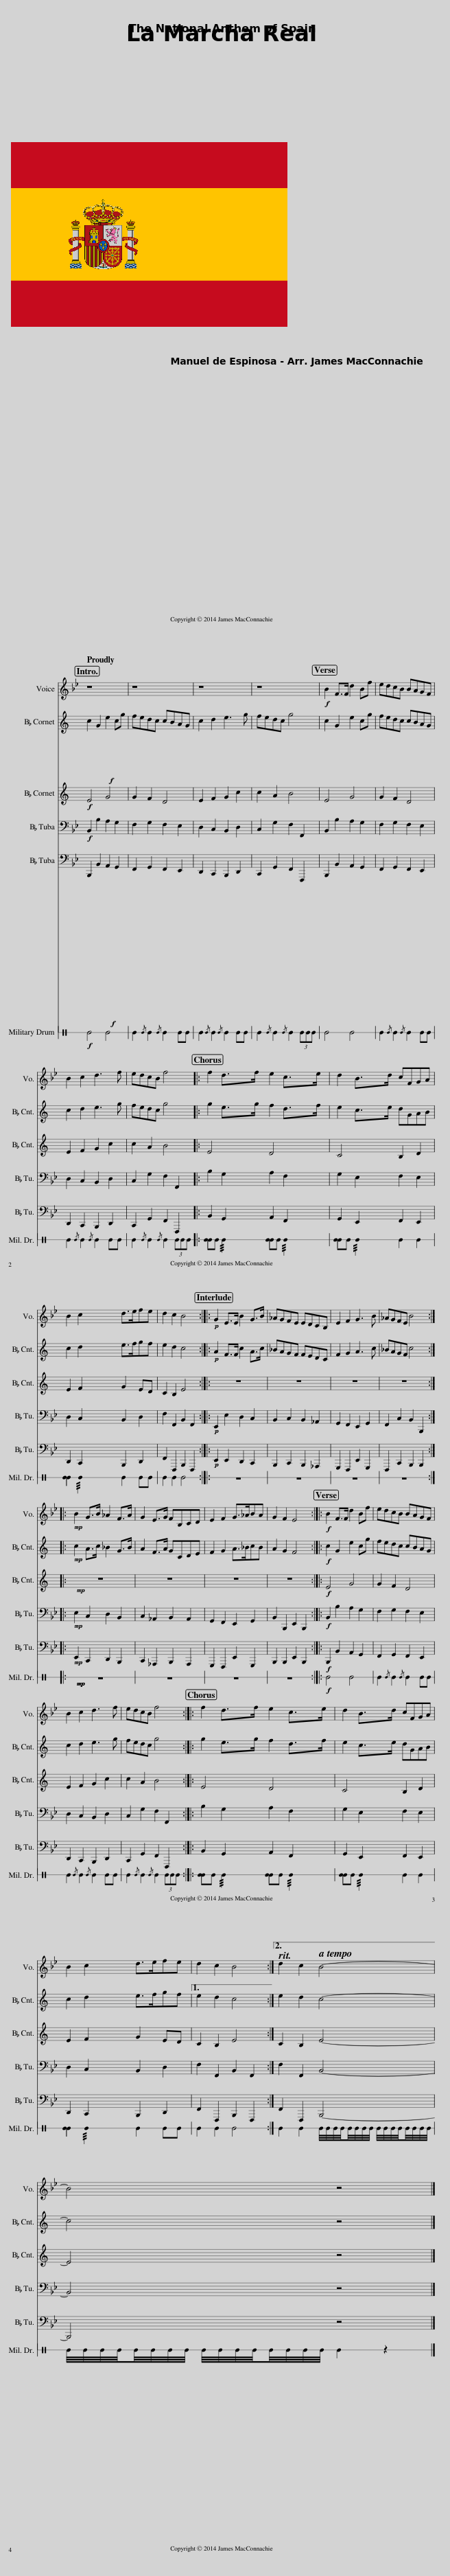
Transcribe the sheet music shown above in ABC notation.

X:1
%%score 1 2 3 4 5 ( 6 7 )
L:1/8
Q:1/4=98
M:none
I:linebreak $
K:Bb
V:1 treble
V:2 treble transpose=-2
V:3 treble transpose=-2
V:4 bass
V:5 bass
V:6 perc stafflines=1
K:none
V:7 perc stafflines="1 "
K:none
V:1
 z8 | z8 | z8 | z8 |!f!!mf! B2 F>F d2 Bf | %5
 edcB BAGF |$ B2 c2 d3 f | edcB f4 |: f2 d>f e2 c>e | d2 B>d cFGA |$ %10
 B2 c2 d>efe | d2 c2 B4 ::!p! G2 E>E B2 G>B | _AGFE EDCB, | E2 F2 G3 B | %15
 _AGFE B4 ::$!mp! B2 G>B _A2 F>A | G2 E>G FB,CD | E2 F2 G>_ABA | G2 F2 E4 :: %20
!f!!mf! B2 F>F d2 Bf | edcB BAGF |$ B2 c2 d3 f | edcB f4 :: f2 d>f e2 c>e | %25
 d2 B>d cFGA |$ B2 c2 d>efe |1 d2 c2 B4 :|2[Q:1/4=30] d2 c2[Q:1/4=98] B4- ||$ B4 z4 |] %30
V:2
[K:C]!f!!mf! c2 G2 e2 cg | fedc cBAG | c2 d2 e3 g | fedc g4 | c2 G2 e2 cg | %5
 fedc cBAG |$ c2 d2 e3 g | fedc g4 |: g2 e>g f2 d>f | e2 c>e dGAB |$ %10
 c2 d2 e>fgf | e2 d2 c4 ::!p! A2 F>F c2 A>c | _BAGF FEDC | F2 G2 A3 c | %15
 _BAGF c4 ::$!mp! c2 A>c _B2 G>B | A2 F>A GCDE | F2 G2 A>_BcB | A2 G2 F4 :: %20
!f!!mf! c2 G2 e2 cg | fedc cBAG |$ c2 d2 e3 g | fedc g4 :: g2 e>g f2 d>f | %25
 e2 c>e dGAB |$ c2 d2 e>fgf |1 e2 d2 c4 :|2 e2 d2 c4- ||$ c4 z4 |] %30
V:3
[K:C]!f!!mf! E4 G4 | G2 F2 D4 | E2 F2 G2 c2 | c2 A2 B4 | E4 G4 | %5
 G2 F2 D4 |$ E2 F2 G2 c2 | c2 A2 B4 |: E4 D4 | C4 B,2 D2 |$ %10
 E2 F2 G2 ED | C2 B,2 E4 :: z8 | z8 | z8 | %15
 z8 ::$!mp! z8 | z8 | z8 | z8 :: %20
!f!!mf! E4 G4 | G2 F2 D4 |$ E2 F2 G2 c2 | c2 A2 B4 :: E4 D4 | %25
 C4 B,2 D2 |$ E2 F2 G2 ED |1 C2 B,2 E4 :|2 C2 B,2 E4- ||$ E4 z4 |] %30
V:4
!f!!mf! B,,2 B,2 A,2 G,2 | F,2 G,2 F,2 E,2 | D,2 C,2 B,,2 D,2 | C,2 G,2 F,2 F,,2 | B,,2 B,2 A,2 G,2 | %5
 F,2 G,2 F,2 E,2 |$ D,2 C,2 B,,2 D,2 | C,2 G,2 F,2 F,,2 |: B,2 G,2 A,2 F,2 | G,2 E,2 F,2 E,2 |$ %10
 D,2 C,2 B,,2 D,2 | F,2 F,,2 B,,2 F,,2 ::!p! E,,2 E,2 D,2 C,2 | B,,2 C,2 B,,2 _A,,2 | G,,2 F,,2 E,,2 G,,2 | %15
 F,,2 C,2 B,,2 B,,,2 ::$!mp! E,2 C,2 D,2 B,,2 | C,2 _A,,2 B,,2 A,,2 | G,,2 F,,2 E,,2 G,,2 | B,,2 B,,,2 E,,2 B,,,2 :: %20
!f!!mf! B,,2 B,2 A,2 G,2 | F,2 G,2 F,2 E,2 |$ D,2 C,2 B,,2 D,2 | C,2 G,2 F,2 F,,2 :: B,2 G,2 A,2 F,2 | %25
 G,2 E,2 F,2 E,2 |$ D,2 C,2 B,,2 D,2 |1 F,2 F,,2 B,,2 F,,2 :|2 F,2 F,,2 B,,4- ||$ B,,4 z4 |] %30
V:5
!f!!mf! B,,,2 B,,2 A,,2 G,,2 | F,,2 G,,2 F,,2 E,,2 | D,,2 C,,2 B,,,2 D,,2 | C,,2 G,,2 F,,2 F,,,2 | B,,,2 B,,2 A,,2 G,,2 | %5
 F,,2 G,,2 F,,2 E,,2 |$ D,,2 C,,2 B,,,2 D,,2 | C,,2 G,,2 F,,2 F,,,2 |: B,,2 G,,2 A,,2 F,,2 | G,,2 E,,2 F,,2 E,,2 |$ %10
 D,,2 C,,2 B,,,2 D,,2 | F,,2 F,,,2 B,,,2 F,,,2 ::!p! E,,2 E,,2 D,,2 C,,2 | B,,,2 C,,2 B,,,2 _A,,,2 | G,,,2 F,,,2 E,,2 G,,,2 | %15
 F,,,2 C,,2 B,,,2 B,,,2 ::$!mp! E,,2 C,,2 D,,2 B,,,2 | C,,2 _A,,,2 B,,,2 A,,,2 | G,,,2 F,,,2 E,,2 G,,,2 | B,,,2 B,,,2 E,,2 B,,,2 :: %20
!f!!mf! B,,,2 B,,2 A,,2 G,,2 | F,,2 G,,2 F,,2 E,,2 |$ D,,2 C,,2 B,,,2 D,,2 | C,,2 G,,2 F,,2 F,,,2 :: B,,2 G,,2 A,,2 F,,2 | %25
 G,,2 E,,2 F,,2 E,,2 |$ D,,2 C,,2 B,,,2 D,,2 |1 F,,2 F,,,2 B,,,2 F,,,2 :|2 F,,2 F,,,2 B,,,4- ||$ B,,,4 z4 |] %30
V:6
[K:C]!f!!mf! E4 E4 | E2{/E} E2{/E} E2 EE | E2{/E} E2{/E} E2 EE | E2{/E} E2{/E} E2 (3EEE | E4 E4 | %5
 E2{/E} E2{/E} E2 EE |$ E2{/E} E2{/E} E2 EE | E2{/E} E2{/E} E2 (3EEE |: EE !///!E2 EE E2 | EE E2 E2 E2 |$ %10
 E2 E2 E2 EE | E2 E2 E4 :: z8 | z8 | z8 | %15
 z8 ::$!mp!!mp! z8 | z8 | z8 | z8 :: %20
!f!!mf! E4 E4 | E2{/E} E2{/E} E2 EE |$ E2{/E} E2{/E} E2 EE | E2{/E} E2{/E} E2 (3EEE :: EE !///!E2 EE E2 | %25
 EE E2 E2 E2 |$ E2 E2 E2 EE |1 E2 E2 E4 :|2 E2 E2 E/4E/4E/4E/4E/4E/4E/4E/4 E/4E/4E/4E/4E/4E/4E/4E/4 ||$ E/4E/4E/4E/4E/4E/4E/4E/4 E/4E/4E/4E/4E/4E/4E/4E/4 E2 z2 |] %30
V:7
[K:C] x8 | x8 | x8 | x8 | x8 | %5
 x8 |$ x8 | x8 |: E2 x/4x/4x/4x/4x/4x/4x/4x/4 E2 !///!x/4x/4x/4x/4x/4x/4x/4x/4 | E2 !///!x/4x/4x/4x/4x/4x/4x/4x/4 x4 |$ %10
 E2 !///!x/4x/4x/4x/4x/4x/4x/4x/4 x4 | x8 :: x8 | x8 | x8 | %15
 x8 ::$ x8 | x8 | x8 | x8 :: %20
 x8 | x8 |$ x8 | x8 :: E2 x/4x/4x/4x/4x/4x/4x/4x/4 E2 !///!x/4x/4x/4x/4x/4x/4x/4x/4 | %25
 E2 !///!x/4x/4x/4x/4x/4x/4x/4x/4 x4 |$ E2 !///!x/4x/4x/4x/4x/4x/4x/4x/4 x4 |1 x8 :|2 x8 ||$ x8 |] %30
